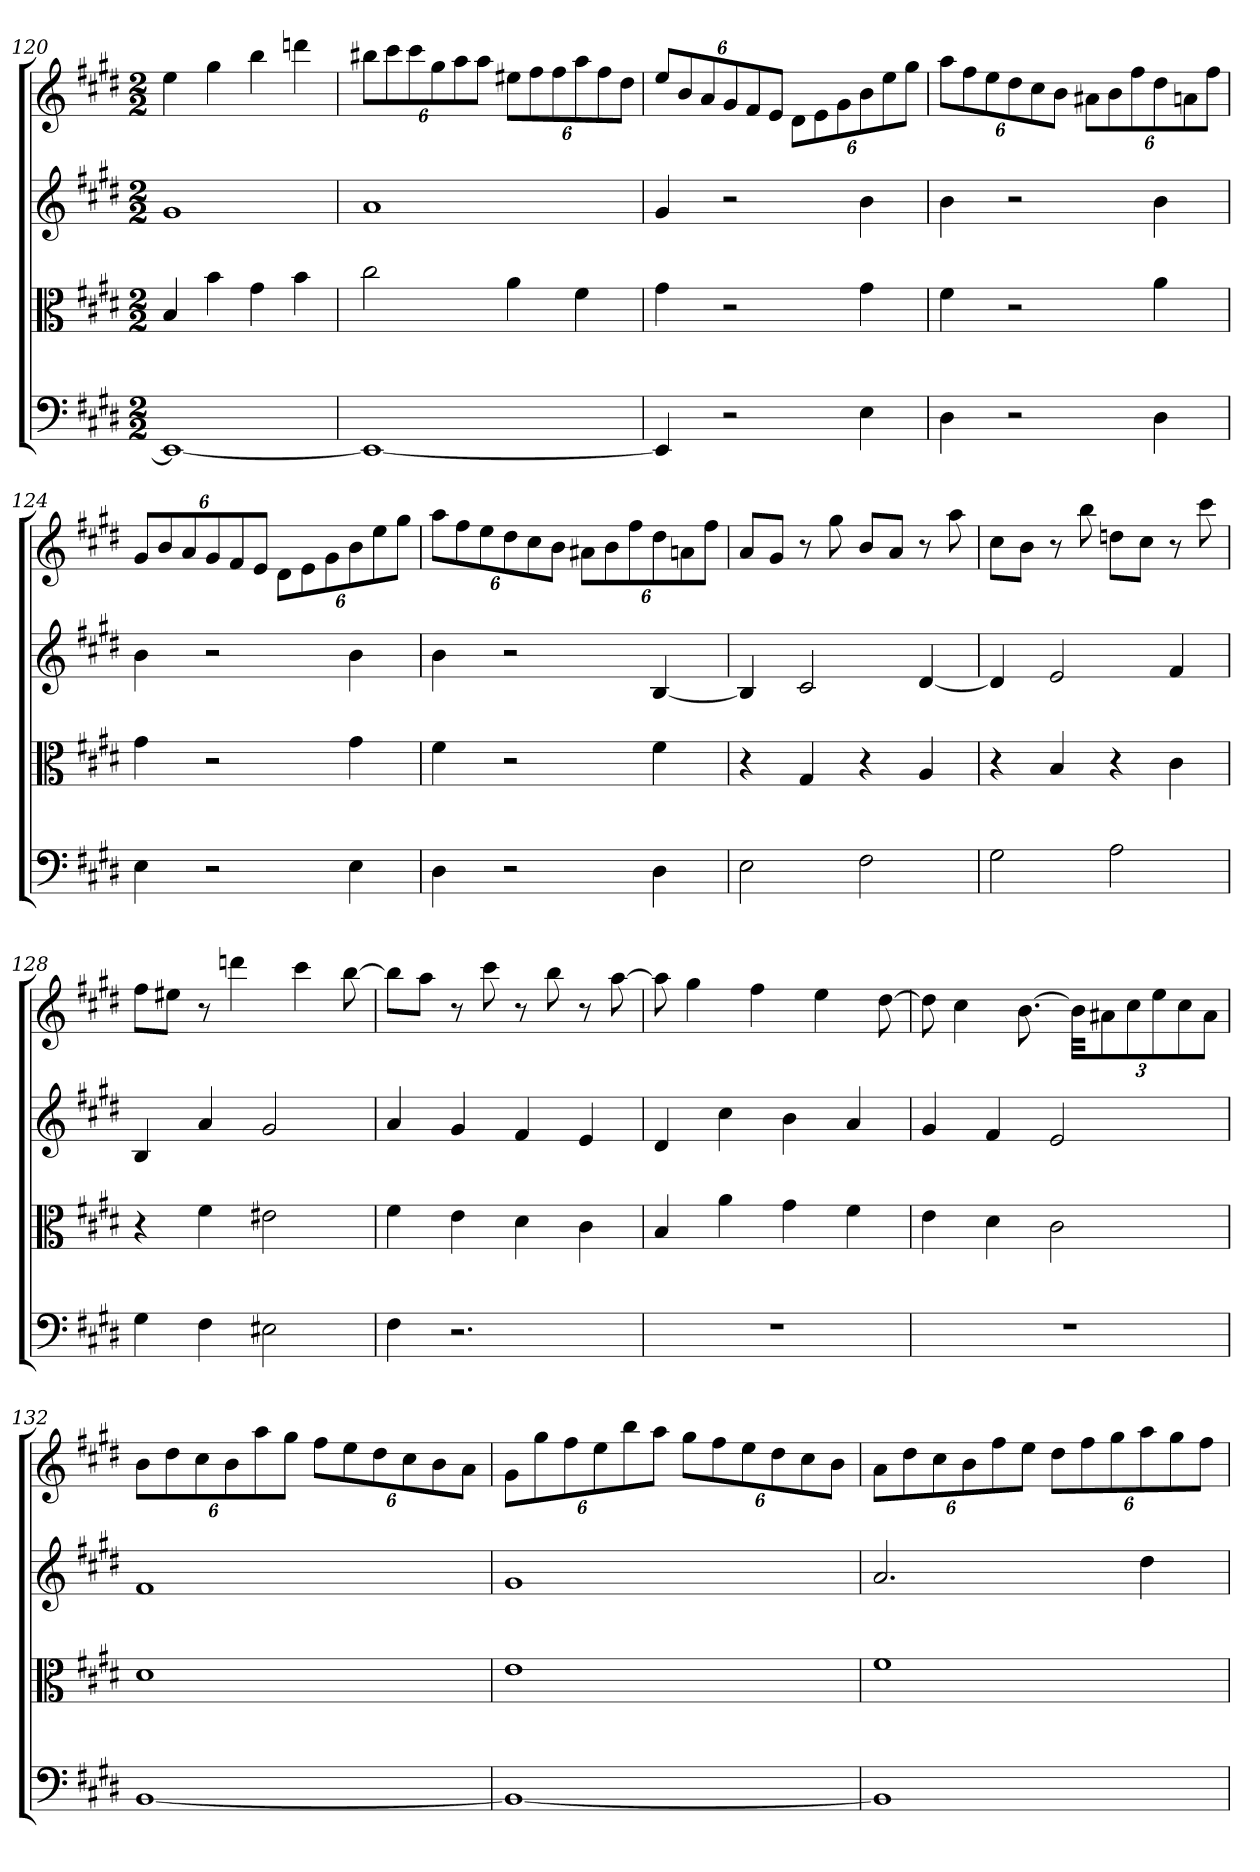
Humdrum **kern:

**kern	**kern	**kern	**kern
*part4	*part3	*part2	*part1
*staff4	*staff3	*staff2	*staff1
*clefF4	*clefC3	*	*
*k[f#c#g#d#]	*k[f#c#g#d#]	*k[f#c#g#d#]	*k[f#c#g#d#]
*E:	*E:	*E:	*E:
*M2/2	*M2/2	*M2/2	*M2/2
=120	=120	=120	=120
1EE_	4B	1g#	4ee
.	4b	.	4gg#
.	4g#	.	4bb
.	4b	.	4dddn
=121	=121	=121	=121
1EE_	2cc#	1a	12bb#XL
.	.	.	12ccc#
.	.	.	12ccc#
.	.	.	12gg#
.	.	.	12aa
.	.	.	12aaJ
.	4a	.	12ee#XL
.	.	.	12ff#
.	.	.	12ff#
.	4f#	.	12aa
.	.	.	12ff#
.	.	.	12dd#J
=122	=122	=122	=122
4EE]	4g#	4g#	12eeL
.	.	.	12b
.	.	.	12a
2r	2r	2r	12g#
.	.	.	12f#
.	.	.	12eJ
.	.	.	12d#L
.	.	.	12e
.	.	.	12g#
4E	4g#	4b	12b
.	.	.	12ee
.	.	.	12gg#J
=123	=123	=123	=123
4D#	4f#	4b	12aaL
.	.	.	12ff#
.	.	.	12ee
2r	2r	2r	12dd#
.	.	.	12cc#
.	.	.	12bJ
.	.	.	12a#XL
.	.	.	12b
.	.	.	12ff#
4D#	4a	4b	12dd#
.	.	.	12an
.	.	.	12ff#J
=124	=124	=124	=124
4E	4g#	4b	12g#L
.	.	.	12b
.	.	.	12a
2r	2r	2r	12g#
.	.	.	12f#
.	.	.	12eJ
.	.	.	12d#L
.	.	.	12e
.	.	.	12g#
4E	4g#	4b	12b
.	.	.	12ee
.	.	.	12gg#J
=125	=125	=125	=125
4D#	4f#	4b	12aaL
.	.	.	12ff#
.	.	.	12ee
2r	2r	2r	12dd#
.	.	.	12cc#
.	.	.	12bJ
.	.	.	12a#XL
.	.	.	12b
.	.	.	12ff#
4D#	4f#	[4B	12dd#
.	.	.	12an
.	.	.	12ff#J
=126	=126	=126	=126
2E	4r	4B]	8aL
.	.	.	8g#J
.	4G#	2c#	8r
.	.	.	8gg#
2F#	4r	.	8bL
.	.	.	8aJ
.	4A	[4d#	8r
.	.	.	8aa
=127	=127	=127	=127
2G#	4r	4d#]	8cc#L
.	.	.	8bJ
.	4B	2e	8r
.	.	.	8bb
2A	4r	.	8ddnL
.	.	.	8cc#J
.	4c#	4f#	8r
.	.	.	8ccc#
=128	=128	=128	=128
4G#	4r	4B	8ff#L
.	.	.	8ee#XJ
4F#	4f#	4a	8r
.	.	.	4dddn
2E#X	2e#X	2g#	.
.	.	.	4ccc#
.	.	.	[8bb
=129	=129	=129	=129
4F#	4f#	4a	8bbL]
.	.	.	8aaJ
2.r	4e	4g#	8r
.	.	.	8ccc#
.	4d#	4f#	8r
.	.	.	8bb
.	4c#	4e	8r
.	.	.	[8aa
=130	=130	=130	=130
1r	4B	4d#	8aa]
.	.	.	4gg#
.	4a	4cc#	.
.	.	.	4ff#
.	4g#	4b	.
.	.	.	4ee
.	4f#	4a	.
.	.	.	[8dd#
=131	=131	=131	=131
1r	4e	4g#	8dd#]
.	.	.	4cc#
.	4d#	4f#	.
.	.	.	[8.b
.	2c#	2e	.
.	.	.	48bKKL]
.	.	.	12a#X
.	.	.	12cc#
.	.	.	12ee
.	.	.	12cc#
.	.	.	12a#J
=132	=132	=132	=132
[1BB	1d#	1f#	12bL
.	.	.	12dd#
.	.	.	12cc#
.	.	.	12b
.	.	.	12aa
.	.	.	12gg#J
.	.	.	12ff#L
.	.	.	12ee
.	.	.	12dd#
.	.	.	12cc#
.	.	.	12b
.	.	.	12aJ
=133	=133	=133	=133
1BB_	1e	1g#	12g#L
.	.	.	12gg#
.	.	.	12ff#
.	.	.	12ee
.	.	.	12bb
.	.	.	12aaJ
.	.	.	12gg#L
.	.	.	12ff#
.	.	.	12ee
.	.	.	12dd#
.	.	.	12cc#
.	.	.	12bJ
=134	=134	=134	=134
1BB]	1f#	2.a	12aL
.	.	.	12dd#
.	.	.	12cc#
.	.	.	12b
.	.	.	12ff#
.	.	.	12eeJ
.	.	.	12dd#L
.	.	.	12ff#
.	.	.	12gg#
.	.	4dd#	12aa
.	.	.	12gg#
.	.	.	12ff#J
=	=	=	=
*-	*-	*-	*-
